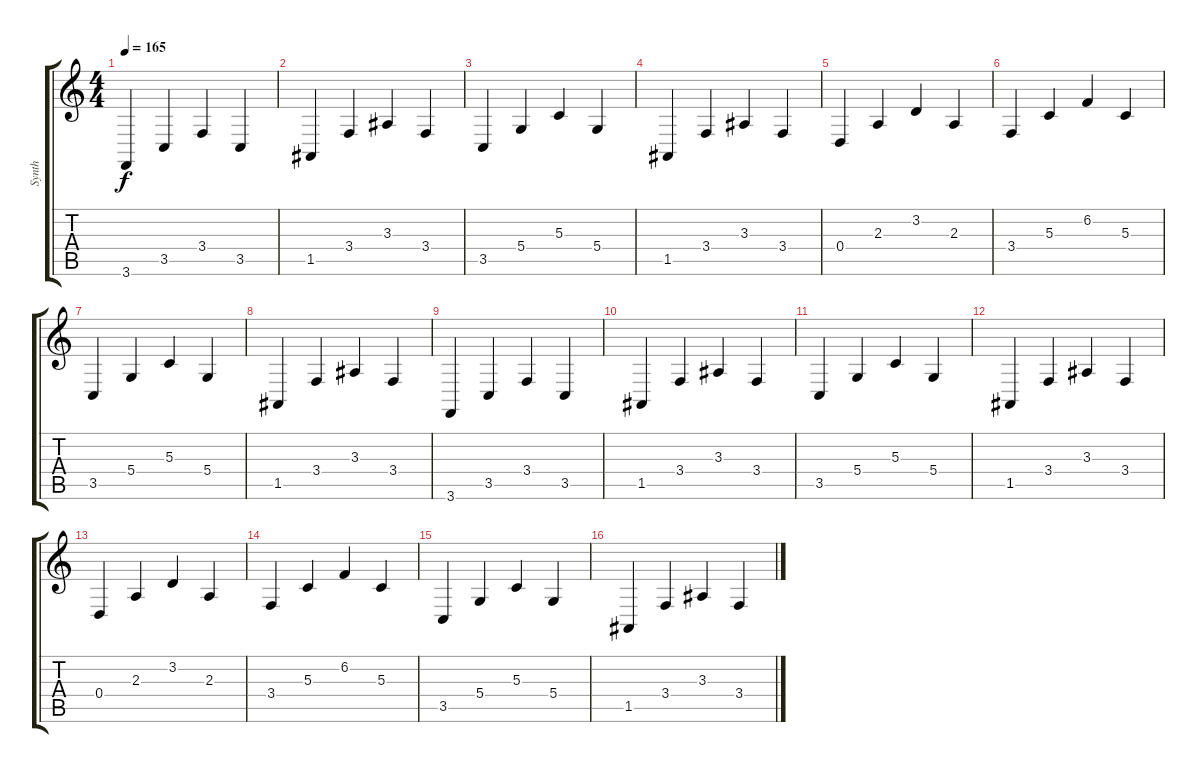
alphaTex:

\track ("Synth" "Synth") {instrument choiraahs}
\staff {score tabs}
\tuning (E4 B3 G3 D3 A2 D2) {hide}
\ts (4 4)
\tempo 165
\clef g2
\ks c
3.6.4{dy f} 3.5.4 3.4.4 3.5.4 |
1.5.4 3.4.4 3.3.4 3.4.4 |
3.5.4 5.4.4 5.3.4 5.4.4 |
1.5.4 3.4.4 3.3.4 3.4.4 |
0.4.4 2.3.4 3.2.4 2.3.4 |
3.4.4 5.3.4 6.2.4 5.3.4 |
3.5.4 5.4.4 5.3.4 5.4.4 |
1.5.4 3.4.4 3.3.4 3.4.4 |
3.6.4 3.5.4 3.4.4 3.5.4 |
1.5.4 3.4.4 3.3.4 3.4.4 |
3.5.4 5.4.4 5.3.4 5.4.4 |
1.5.4 3.4.4 3.3.4 3.4.4 |
0.4.4 2.3.4 3.2.4 2.3.4 |
3.4.4 5.3.4 6.2.4 5.3.4 |
3.5.4 5.4.4 5.3.4 5.4.4 |
1.5.4 3.4.4 3.3.4 3.4.4
